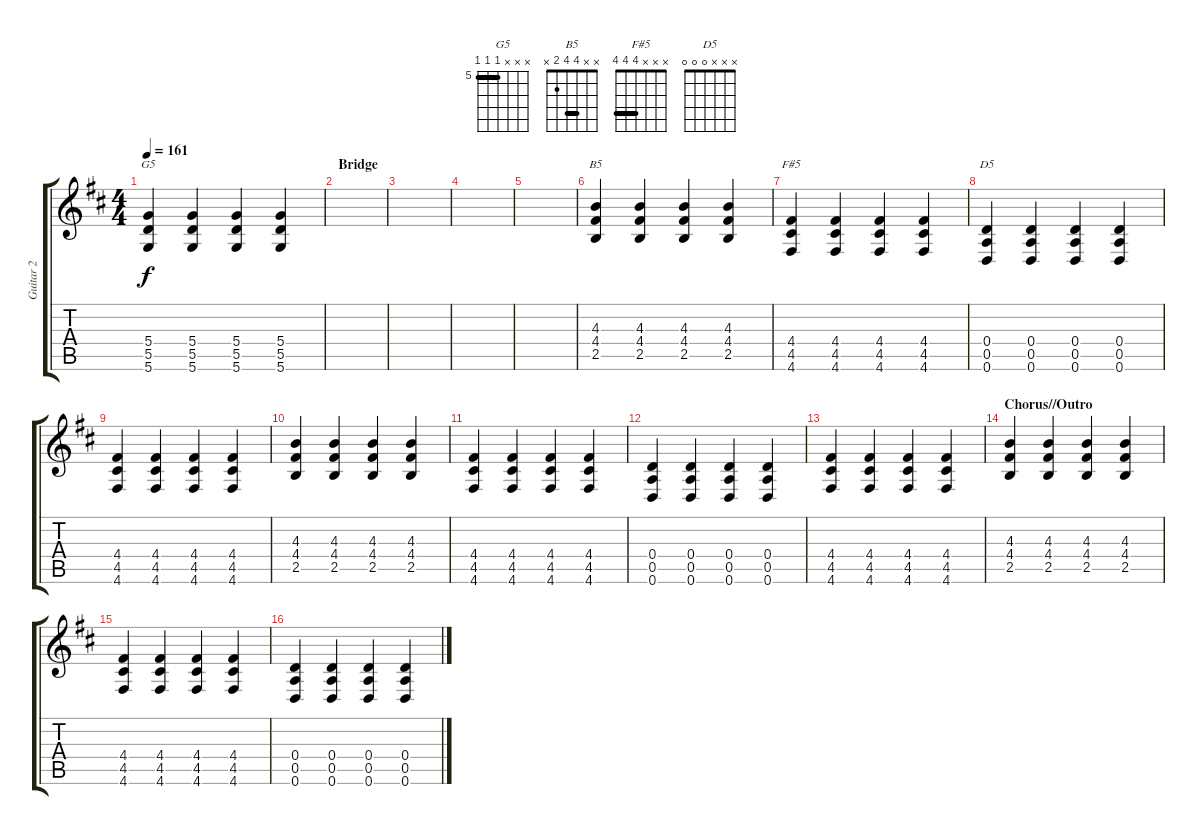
\track ("Guitar 2" "Guitar 2") {instrument acousticguitarsteel}
\staff {score tabs}
\tuning (E4 B3 G3 D3 A2 D2) {hide}
\chord ("G5" x x x 5 5 5) {firstfret 5 barre 5}
\chord ("B5" x x 4 4 2 x) {barre 4}
\chord ("F#5" x x x 4 4 4) {barre 4}
\chord ("D5" x x x 0 0 0)
\ts (4 4)
\tempo 161
\clef g2
\ks d
(5.4 5.5 5.6).4{ch "G5" dy f} (5.4 5.5 5.6).4 (5.4 5.5 5.6).4 (5.4 5.5 5.6).4 |
\section ("" "Bridge")
|
|
|
|
(4.3 4.4 2.5).4{ch "B5"} (4.3 4.4 2.5).4 (4.3 4.4 2.5).4 (4.3 4.4 2.5).4 |
(4.4 4.5 4.6).4{ch "F#5"} (4.4 4.5 4.6).4 (4.4 4.5 4.6).4 (4.4 4.5 4.6).4 |
(0.4 0.5 0.6).4{ch "D5"} (0.4 0.5 0.6).4 (0.4 0.5 0.6).4 (0.4 0.5 0.6).4 |
(4.4 4.5 4.6).4 (4.4 4.5 4.6).4 (4.4 4.5 4.6).4 (4.4 4.5 4.6).4 |
(4.3 4.4 2.5).4 (4.3 4.4 2.5).4 (4.3 4.4 2.5).4 (4.3 4.4 2.5).4 |
(4.4 4.5 4.6).4 (4.4 4.5 4.6).4 (4.4 4.5 4.6).4 (4.4 4.5 4.6).4 |
(0.4 0.5 0.6).4 (0.4 0.5 0.6).4 (0.4 0.5 0.6).4 (0.4 0.5 0.6).4 |
(4.4 4.5 4.6).4 (4.4 4.5 4.6).4 (4.4 4.5 4.6).4 (4.4 4.5 4.6).4 |
\section ("" "Chorus//Outro")
(4.3 4.4 2.5).4 (4.3 4.4 2.5).4 (4.3 4.4 2.5).4 (4.3 4.4 2.5).4 |
(4.4 4.5 4.6).4 (4.4 4.5 4.6).4 (4.4 4.5 4.6).4 (4.4 4.5 4.6).4 |
(0.4 0.5 0.6).4 (0.4 0.5 0.6).4 (0.4 0.5 0.6).4 (0.4 0.5 0.6).4
